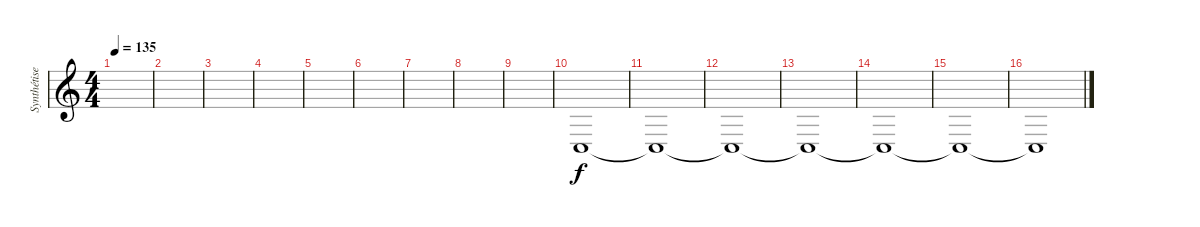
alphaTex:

\track ("Synthétiseur" "Synthétise") {instrument stringensemble1}
\staff {score}
\tuning (E4 B3 G3 D3 A2 E2) {hide}
\ts (4 4)
\tempo 135
\clef g2
\ks c
|
|
|
|
|
|
|
|
|
3.5.1{dy f} |
3.5{t}.1 |
3.5{t}.1 |
3.5{t}.1 |
3.5{t}.1 |
3.5{t}.1 |
3.5{t}.1
